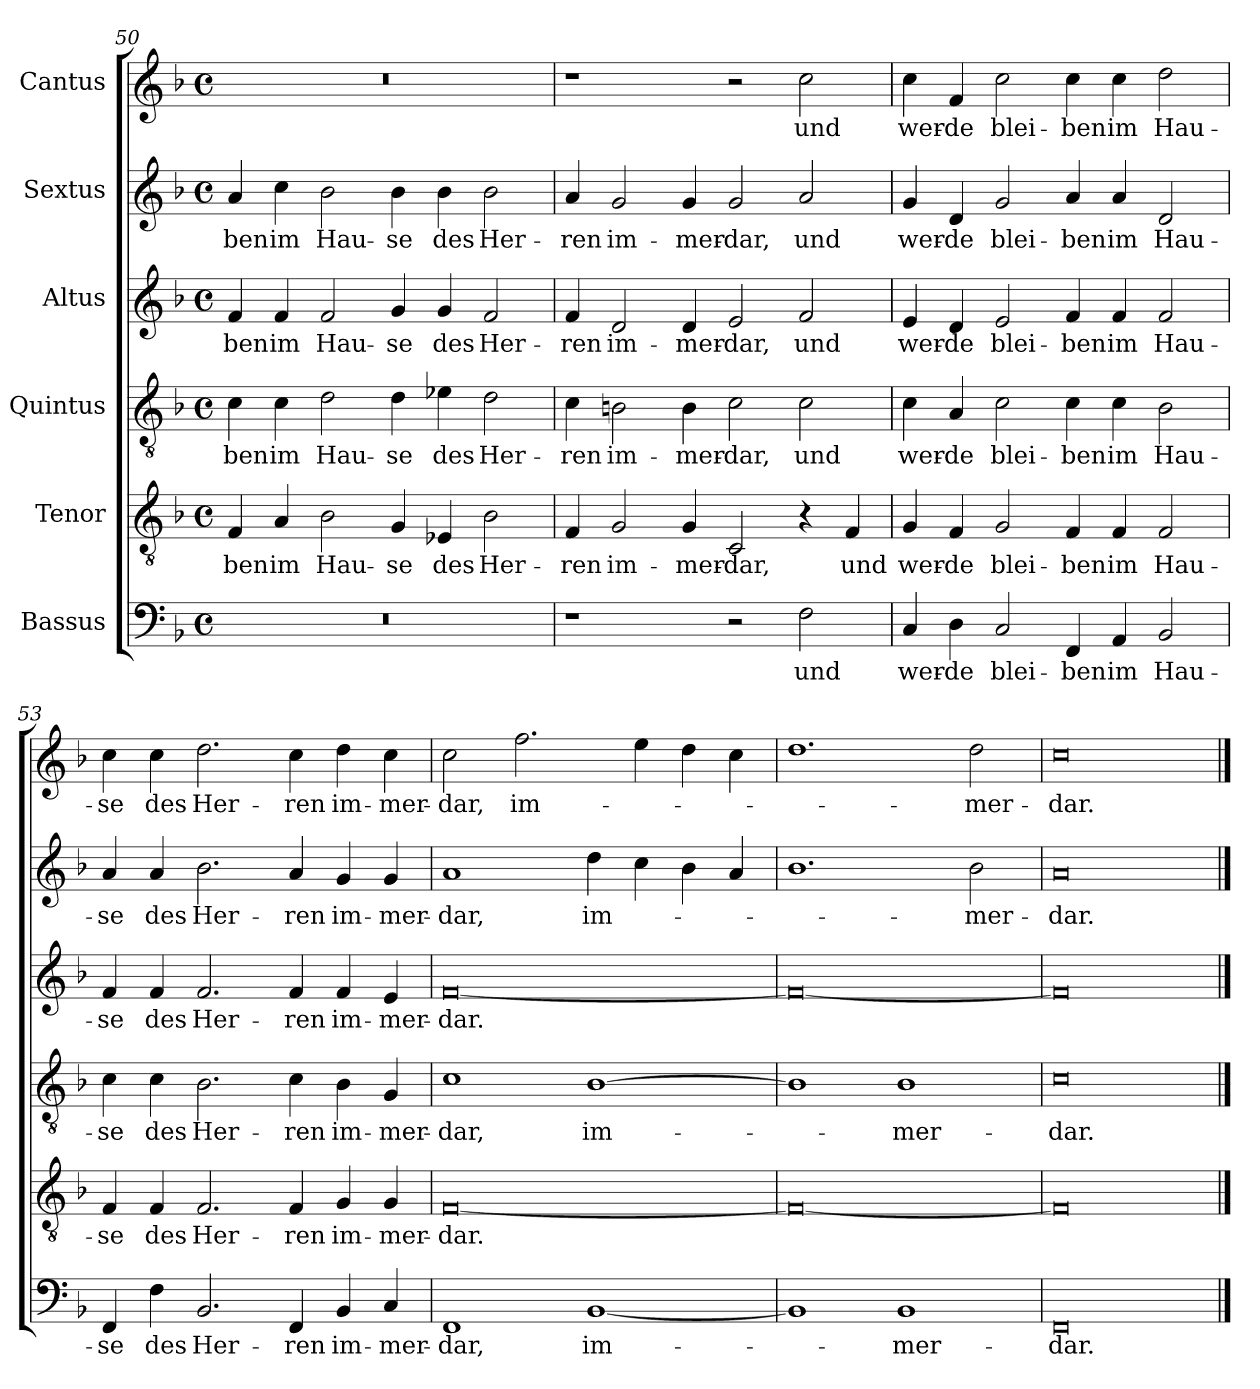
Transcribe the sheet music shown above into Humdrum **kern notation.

**kern	**text	**kern	**text	**kern	**text	**kern	**text	**kern	**text	**kern	**text
*part6	*part6	*part5	*part5	*part4	*part4	*part3	*part3	*part2	*part2	*part1	*part1
*staff6	*staff6	*staff5	*staff5	*staff4	*staff4	*staff3	*staff3	*staff2	*staff2	*staff1	*staff1
*I"Bassus	*	*I"Tenor	*	*I"Quintus	*	*I"Altus	*	*I"Sextus	*	*I"Cantus	*
!!LO:PB:g=z
*clefF4	*	*clefGv2	*	*clefGv2	*	*clefG2	*	*clefG2	*	*clefG2	*
*k[b-]	*	*k[b-]	*	*k[b-]	*	*k[b-]	*	*k[b-]	*	*k[b-]	*
*M4/2	*	*M4/2	*	*M4/2	*	*M4/2	*	*M4/2	*	*M4/2	*
*met(c)	*	*met(c)	*	*met(c)	*	*met(c)	*	*met(c)	*	*met(c)	*
=50	=50	=50	=50	=50	=50	=50	=50	=50	=50	=50	=50
!	!	!	!LO:LY:b	!	!LO:LY:b	!	!LO:LY:b	!	!LO:LY:b	!	!
0r	.	4F/	-ben	4c\	-ben	4f/	-ben	4a/	-ben	0r	.
!	!	!	!LO:LY:b	!	!LO:LY:b	!	!LO:LY:b	!	!LO:LY:b	!	!
.	.	4A/	im	4c\	im	4f/	im	4cc\	im	.	.
!	!	!	!LO:LY:b	!	!LO:LY:b	!	!LO:LY:b	!	!LO:LY:b	!	!
.	.	2B-\	Hau-	2d\	Hau-	2f/	Hau-	2b-\	Hau-	.	.
!	!	!	!LO:LY:b	!	!LO:LY:b	!	!LO:LY:b	!	!LO:LY:b	!	!
.	.	4G/	-se	4d\	-se	4g/	-se	4b-\	-se	.	.
!	!	!	!LO:LY:b	!	!LO:LY:b	!	!LO:LY:b	!	!LO:LY:b	!	!
.	.	4E-X/	des	4e-X\	des	4g/	des	4b-\	des	.	.
!	!	!	!LO:LY:b	!	!LO:LY:b	!	!LO:LY:b	!	!LO:LY:b	!	!
.	.	2B-\	Her-	2d\	Her-	2f/	Her-	2b-\	Her-	.	.
=51	=51	=51	=51	=51	=51	=51	=51	=51	=51	=51	=51
!	!	!	!LO:LY:b	!	!LO:LY:b	!	!LO:LY:b	!	!LO:LY:b	!	!
1r	.	4F/	-ren	4c\	-ren	4f/	-ren	4a/	-ren	1r	.
!	!	!	!LO:LY:b	!	!LO:LY:b	!	!LO:LY:b	!	!LO:LY:b	!	!
.	.	2G/	im-	2Bn\	im-	2d/	im-	2g/	im-	.	.
!	!	!	!LO:LY:b	!	!LO:LY:b	!	!LO:LY:b	!	!LO:LY:b	!	!
.	.	4G/	-mer-	4B\	-mer-	4d/	-mer-	4g/	-mer-	.	.
!	!	!	!LO:LY:b	!	!LO:LY:b	!	!LO:LY:b	!	!LO:LY:b	!	!
2r	.	2C/	-dar,	2c\	-dar,	2e/	-dar,	2g/	-dar,	2r	.
!	!LO:LY:b	!	!	!	!LO:LY:b	!	!LO:LY:b	!	!LO:LY:b	!	!LO:LY:b
2F\	und	4r	.	2c\	und	2f/	und	2a/	und	2cc\	und
!	!	!	!LO:LY:b	!	!	!	!	!	!	!	!
.	.	4F/	und	.	.	.	.	.	.	.	.
=52	=52	=52	=52	=52	=52	=52	=52	=52	=52	=52	=52
!	!LO:LY:b	!	!LO:LY:b	!	!LO:LY:b	!	!LO:LY:b	!	!LO:LY:b	!	!LO:LY:b
4C/	wer-	4G/	wer-	4c\	wer-	4e/	wer-	4g/	wer-	4cc\	wer-
!	!LO:LY:b	!	!LO:LY:b	!	!LO:LY:b	!	!LO:LY:b	!	!LO:LY:b	!	!LO:LY:b
4D\	-de	4F/	-de	4A/	-de	4d/	-de	4d/	-de	4f/	-de
!	!LO:LY:b	!	!LO:LY:b	!	!LO:LY:b	!	!LO:LY:b	!	!LO:LY:b	!	!LO:LY:b
2C/	blei-	2G/	blei-	2c\	blei-	2e/	blei-	2g/	blei-	2cc\	blei-
!	!LO:LY:b	!	!LO:LY:b	!	!LO:LY:b	!	!LO:LY:b	!	!LO:LY:b	!	!LO:LY:b
4FF/	-ben	4F/	-ben	4c\	-ben	4f/	-ben	4a/	-ben	4cc\	-ben
!	!LO:LY:b	!	!LO:LY:b	!	!LO:LY:b	!	!LO:LY:b	!	!LO:LY:b	!	!LO:LY:b
4AA/	im	4F/	im	4c\	im	4f/	im	4a/	im	4cc\	im
!	!LO:LY:b	!	!LO:LY:b	!	!LO:LY:b	!	!LO:LY:b	!	!LO:LY:b	!	!LO:LY:b
2BB-/	Hau-	2F/	Hau-	2B-\	Hau-	2f/	Hau-	2d/	Hau-	2dd\	Hau-
!!LO:LB:g=z
=53	=53	=53	=53	=53	=53	=53	=53	=53	=53	=53	=53
!	!LO:LY:b	!	!LO:LY:b	!	!LO:LY:b	!	!LO:LY:b	!	!LO:LY:b	!	!LO:LY:b
4FF/	-se	4F/	-se	4c\	-se	4f/	-se	4a/	-se	4cc\	-se
!	!LO:LY:b	!	!LO:LY:b	!	!LO:LY:b	!	!LO:LY:b	!	!LO:LY:b	!	!LO:LY:b
4F\	des	4F/	des	4c\	des	4f/	des	4a/	des	4cc\	des
!	!LO:LY:b	!	!LO:LY:b	!	!LO:LY:b	!	!LO:LY:b	!	!LO:LY:b	!	!LO:LY:b
2.BB-/	Her-	2.F/	Her-	2.B-\	Her-	2.f/	Her-	2.b-\	Her-	2.dd\	Her-
!	!LO:LY:b	!	!LO:LY:b	!	!LO:LY:b	!	!LO:LY:b	!	!LO:LY:b	!	!LO:LY:b
4FF/	-ren	4F/	-ren	4c\	-ren	4f/	-ren	4a/	-ren	4cc\	-ren
!	!LO:LY:b	!	!LO:LY:b	!	!LO:LY:b	!	!LO:LY:b	!	!LO:LY:b	!	!LO:LY:b
4BB-/	im-	4G/	im-	4B-\	im-	4f/	im-	4g/	im-	4dd\	im-
!	!LO:LY:b	!	!LO:LY:b	!	!LO:LY:b	!	!LO:LY:b	!	!LO:LY:b	!	!LO:LY:b
4C/	-mer-	4G/	-mer-	4G/	-mer-	4e/	-mer-	4g/	-mer-	4cc\	-mer-
=54	=54	=54	=54	=54	=54	=54	=54	=54	=54	=54	=54
!	!LO:LY:b	!	!LO:LY:b	!	!LO:LY:b	!	!LO:LY:b	!	!LO:LY:b	!	!LO:LY:b
1FF	-dar,	[0F	-dar.	1c	-dar,	[0f	-dar.	1a	-dar,	2cc\	-dar,
!	!	!	!	!	!	!	!	!	!	!	!LO:LY:b
.	.	.	.	.	.	.	.	.	.	2.ff\	im-
!	!LO:LY:b	!	!	!	!LO:LY:b	!	!	!	!LO:LY:b	!	!
[1BB-	im-	.	.	[1B-	im-	.	.	4dd\	im-	.	.
.	.	.	.	.	.	.	.	4cc\	.	4ee\	.
.	.	.	.	.	.	.	.	4b-\	.	4dd\	.
.	.	.	.	.	.	.	.	4a/	.	4cc\	.
=55	=55	=55	=55	=55	=55	=55	=55	=55	=55	=55	=55
1BB-]	.	0F_	.	1B-]	.	0f_	.	1.b-	.	1.dd	.
!	!LO:LY:b	!	!	!	!LO:LY:b	!	!	!	!	!	!
1BB-	-mer-	.	.	1B-	-mer-	.	.	.	.	.	.
!	!	!	!	!	!	!	!	!	!LO:LY:b	!	!LO:LY:b
.	.	.	.	.	.	.	.	2b-\	-mer-	2dd\	-mer-
=56	=56	=56	=56	=56	=56	=56	=56	=56	=56	=56	=56
!	!LO:LY:b	!	!	!	!LO:LY:b	!	!	!	!LO:LY:b	!	!LO:LY:b
0FF	-dar.	0F]	.	0c	-dar.	0f]	.	0a	-dar.	0cc	-dar.
==	==	==	==	==	==	==	==	==	==	==	==
*-	*-	*-	*-	*-	*-	*-	*-	*-	*-	*-	*-
